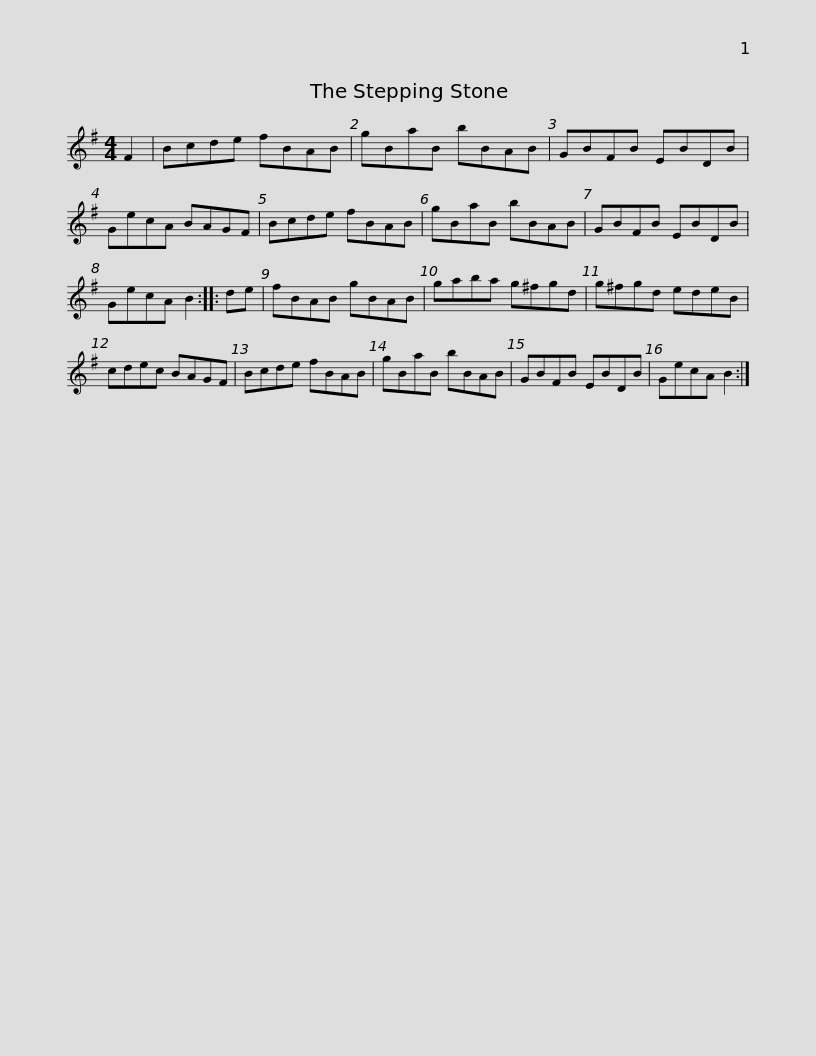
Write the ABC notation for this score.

X:1
L:1/8
M:4/4
I:linebreak $
K:G
V:1 treble
V:1
 F2 | Bcde fBAB | gBaB bBAB | GBFB EBDB | GecA BAGF | %5
 Bcde fBAB |$ gBaB bBAB | GBFB EBDB | GecA B2 :: de | %10
 fBAB gBAB | gaba g^fgd |$ g^fgd edeB | cdec BAGF | Bcde fBAB | %15
 gBaB bBAB | GBFB EBDB | GecA B2 :| %18
